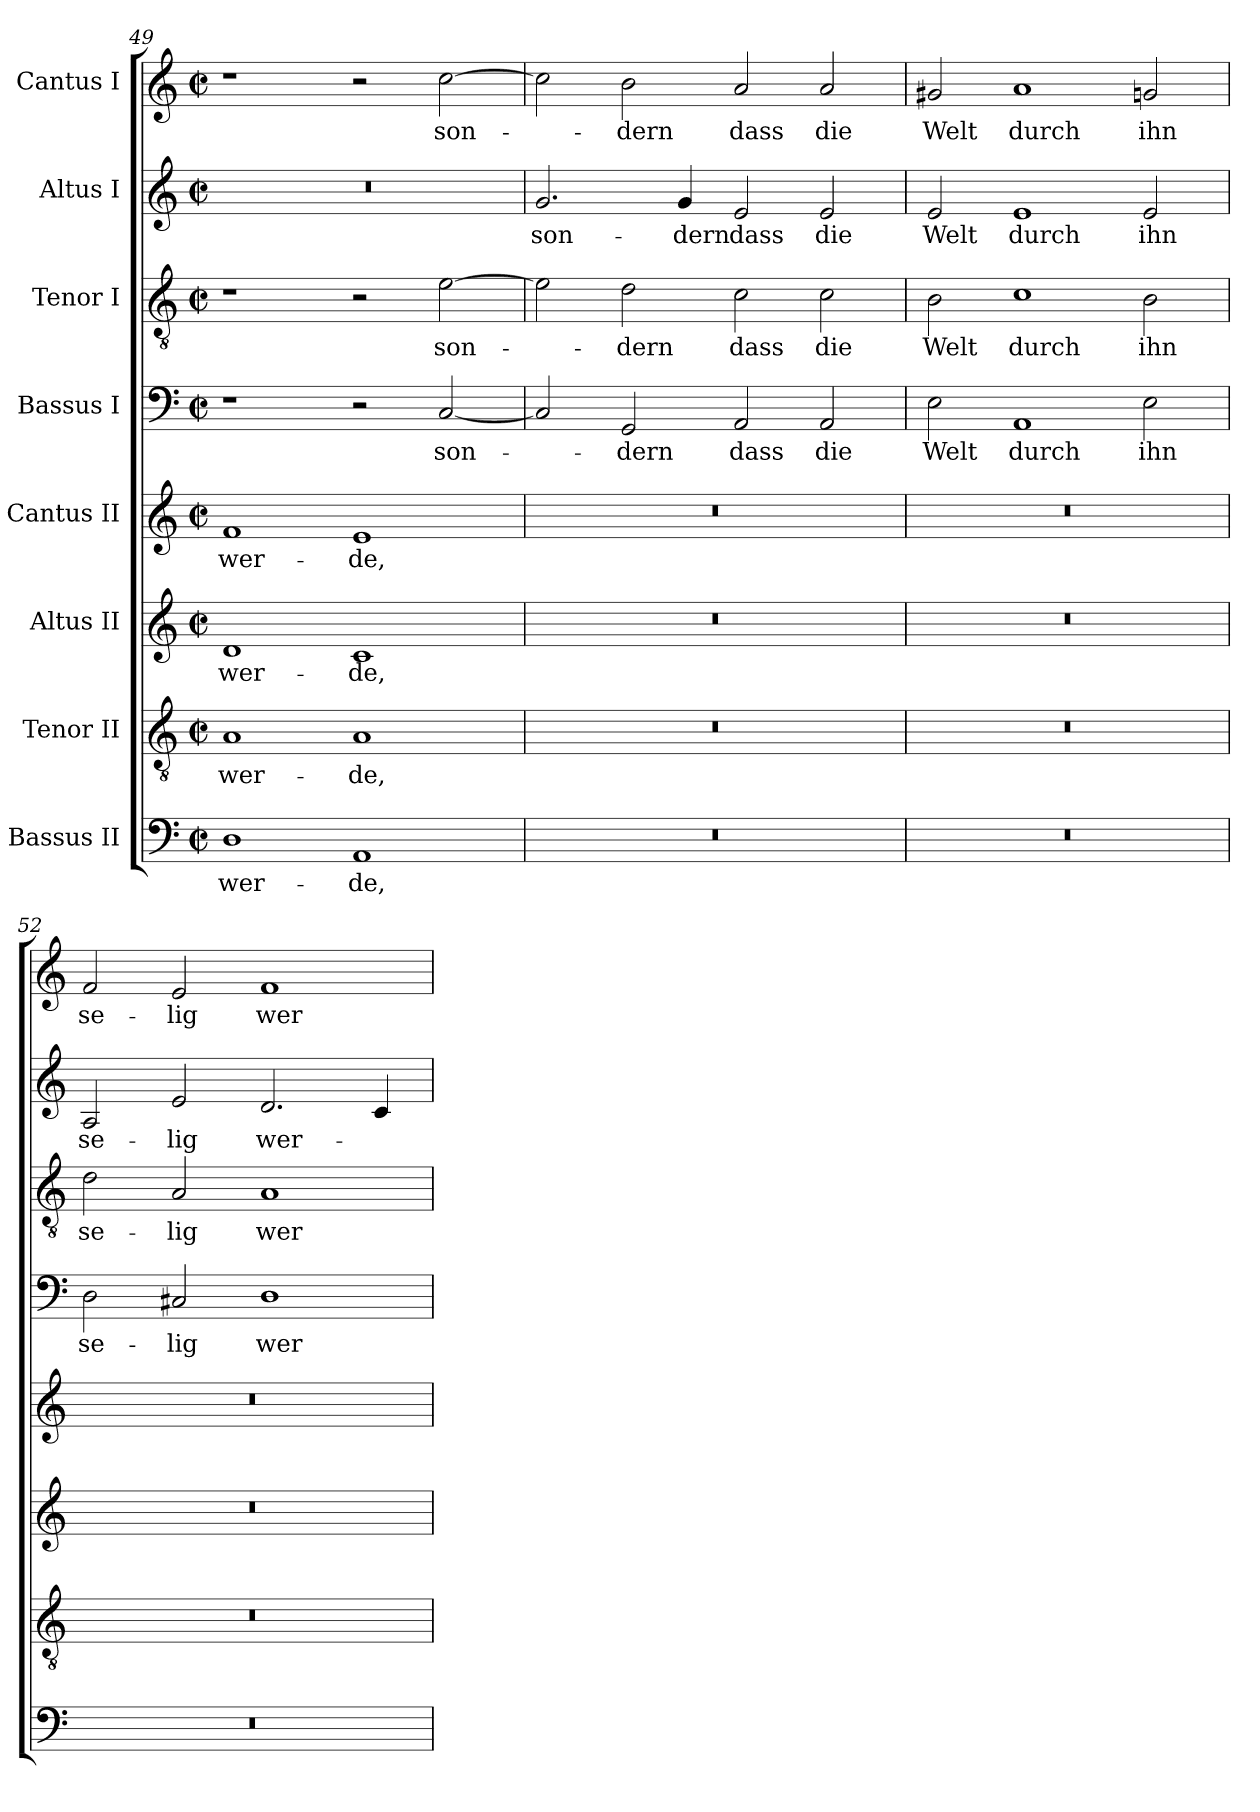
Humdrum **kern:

**kern	**text	**kern	**text	**kern	**text	**kern	**text	**kern	**text	**kern	**text	**kern	**text	**kern	**text
*part8	*part8	*part7	*part7	*part6	*part6	*part5	*part5	*part4	*part4	*part3	*part3	*part2	*part2	*part1	*part1
*staff8	*staff8	*staff7	*staff7	*staff6	*staff6	*staff5	*staff5	*staff4	*staff4	*staff3	*staff3	*staff2	*staff2	*staff1	*staff1
*I"Bassus II	*	*I"Tenor II	*	*I"Altus II	*	*I"Cantus II	*	*I"Bassus I	*	*I"Tenor I	*	*I"Altus I	*	*I"Cantus I	*
*clefF4	*	*clefGv2	*	*clefG2	*	*clefG2	*	*clefF4	*	*clefGv2	*	*clefG2	*	*clefG2	*
*k[]	*	*k[]	*	*k[]	*	*k[]	*	*k[]	*	*k[]	*	*k[]	*	*k[]	*
*M4/2	*	*M4/2	*	*M4/2	*	*M4/2	*	*M4/2	*	*M4/2	*	*M4/2	*	*M4/2	*
*met(c|)	*	*met(c|)	*	*met(c|)	*	*met(c|)	*	*met(c|)	*	*met(c|)	*	*met(c|)	*	*met(c|)	*
=49	=49	=49	=49	=49	=49	=49	=49	=49	=49	=49	=49	=49	=49	=49	=49
!	!LO:LY:b	!	!LO:LY:b	!	!LO:LY:b	!	!LO:LY:b	!	!	!	!	!	!	!	!
1D	wer-	1A	wer-	1d	wer-	1f	wer-	1r	.	1r	.	0r	.	1r	.
!	!LO:LY:b	!	!LO:LY:b	!	!LO:LY:b	!	!LO:LY:b	!	!	!	!	!	!	!	!
1AA	-de,	1A	-de,	1c	-de,	1e	-de,	2r	.	2r	.	.	.	2r	.
!	!	!	!	!	!	!	!	!	!LO:LY:b	!	!LO:LY:b	!	!	!	!LO:LY:b
.	.	.	.	.	.	.	.	[2C/	son-	[2e\	son-	.	.	[2cc\	son-
=50	=50	=50	=50	=50	=50	=50	=50	=50	=50	=50	=50	=50	=50	=50	=50
!	!	!	!	!	!	!	!	!	!	!	!	!	!LO:LY:b	!	!
0r	.	0r	.	0r	.	0r	.	2C/]	.	2e\]	.	2.g/	son-	2cc\]	.
!	!	!	!	!	!	!	!	!	!LO:LY:b	!	!LO:LY:b	!	!	!	!LO:LY:b
.	.	.	.	.	.	.	.	2GG/	-dern	2d\	-dern	.	.	2b\	-dern
!	!	!	!	!	!	!	!	!	!	!	!	!	!LO:LY:b	!	!
.	.	.	.	.	.	.	.	.	.	.	.	4g/	-dern	.	.
!	!	!	!	!	!	!	!	!	!LO:LY:b	!	!LO:LY:b	!	!LO:LY:b	!	!LO:LY:b
.	.	.	.	.	.	.	.	2AA/	dass	2c\	dass	2e/	dass	2a/	dass
!	!	!	!	!	!	!	!	!	!LO:LY:b	!	!LO:LY:b	!	!LO:LY:b	!	!LO:LY:b
.	.	.	.	.	.	.	.	2AA/	die	2c\	die	2e/	die	2a/	die
=51	=51	=51	=51	=51	=51	=51	=51	=51	=51	=51	=51	=51	=51	=51	=51
!	!	!	!	!	!	!	!	!	!LO:LY:b	!	!LO:LY:b	!	!LO:LY:b	!	!LO:LY:b
0r	.	0r	.	0r	.	0r	.	2E\	Welt	2B\	Welt	2e/	Welt	2g#X/	Welt
!	!	!	!	!	!	!	!	!	!LO:LY:b	!	!LO:LY:b	!	!LO:LY:b	!	!LO:LY:b
.	.	.	.	.	.	.	.	1AA	durch	1c	durch	1e	durch	1a	durch
!	!	!	!	!	!	!	!	!	!LO:LY:b	!	!LO:LY:b	!	!LO:LY:b	!	!LO:LY:b
.	.	.	.	.	.	.	.	2E\	ihn	2B\	ihn	2e/	ihn	2gn/	ihn
=52	=52	=52	=52	=52	=52	=52	=52	=52	=52	=52	=52	=52	=52	=52	=52
!	!	!	!	!	!	!	!	!	!LO:LY:b	!	!LO:LY:b	!	!LO:LY:b	!	!LO:LY:b
0r	.	0r	.	0r	.	0r	.	2D\	se-	2d\	se-	2A/	se-	2f/	se-
!	!	!	!	!	!	!	!	!	!LO:LY:b	!	!LO:LY:b	!	!LO:LY:b	!	!LO:LY:b
.	.	.	.	.	.	.	.	2C#X/	-lig	2A/	-lig	2e/	-lig	2e/	-lig
!	!	!	!	!	!	!	!	!	!LO:LY:b	!	!LO:LY:b	!	!LO:LY:b	!	!LO:LY:b
.	.	.	.	.	.	.	.	1D	wer-	1A	wer-	2.d/	wer-	1f	wer-
.	.	.	.	.	.	.	.	.	.	.	.	4c/	.	.	.
=	=	=	=	=	=	=	=	=	=	=	=	=	=	=	=
*-	*-	*-	*-	*-	*-	*-	*-	*-	*-	*-	*-	*-	*-	*-	*-
